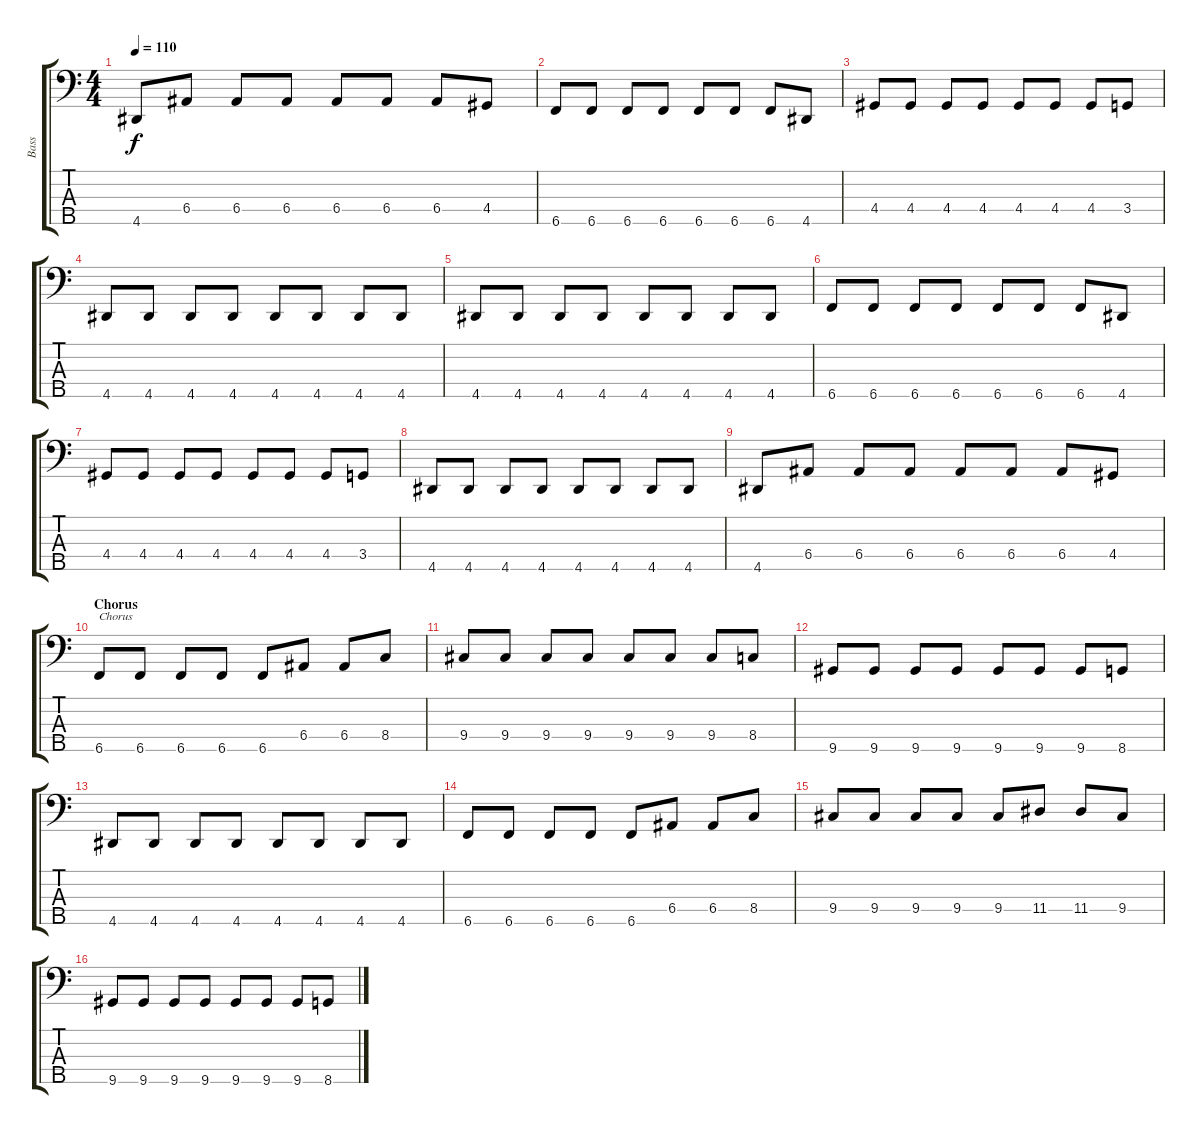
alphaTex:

\track ("Bass" "Bass") {instrument electricbassfinger}
\staff {score tabs}
\tuning (G2 D2 A1 E1 B0) {hide}
\ts (4 4)
\tempo 110
\clef f4
\ks c
4.5.8{dy f} 6.4.8 6.4.8 6.4.8 6.4.8 6.4.8 6.4.8 4.4.8 |
6.5.8 6.5.8 6.5.8 6.5.8 6.5.8 6.5.8 6.5.8 4.5.8 |
4.4.8 4.4.8 4.4.8 4.4.8 4.4.8 4.4.8 4.4.8 3.4.8 |
4.5.8 4.5.8 4.5.8 4.5.8 4.5.8 4.5.8 4.5.8 4.5.8 |
4.5.8 4.5.8 4.5.8 4.5.8 4.5.8 4.5.8 4.5.8 4.5.8 |
6.5.8 6.5.8 6.5.8 6.5.8 6.5.8 6.5.8 6.5.8 4.5.8 |
4.4.8 4.4.8 4.4.8 4.4.8 4.4.8 4.4.8 4.4.8 3.4.8 |
4.5.8 4.5.8 4.5.8 4.5.8 4.5.8 4.5.8 4.5.8 4.5.8 |
4.5.8 6.4.8 6.4.8 6.4.8 6.4.8 6.4.8 6.4.8 4.4.8 |
\section ("" "Chorus")
6.5.8{txt "Chorus"} 6.5.8 6.5.8 6.5.8 6.5.8 6.4.8 6.4.8 8.4.8 |
9.4.8 9.4.8 9.4.8 9.4.8 9.4.8 9.4.8 9.4.8 8.4.8 |
9.5.8 9.5.8 9.5.8 9.5.8 9.5.8 9.5.8 9.5.8 8.5.8 |
4.5.8 4.5.8 4.5.8 4.5.8 4.5.8 4.5.8 4.5.8 4.5.8 |
6.5.8 6.5.8 6.5.8 6.5.8 6.5.8 6.4.8 6.4.8 8.4.8 |
9.4.8 9.4.8 9.4.8 9.4.8 9.4.8 11.4.8 11.4.8 9.4.8 |
9.5.8 9.5.8 9.5.8 9.5.8 9.5.8 9.5.8 9.5.8 8.5.8
